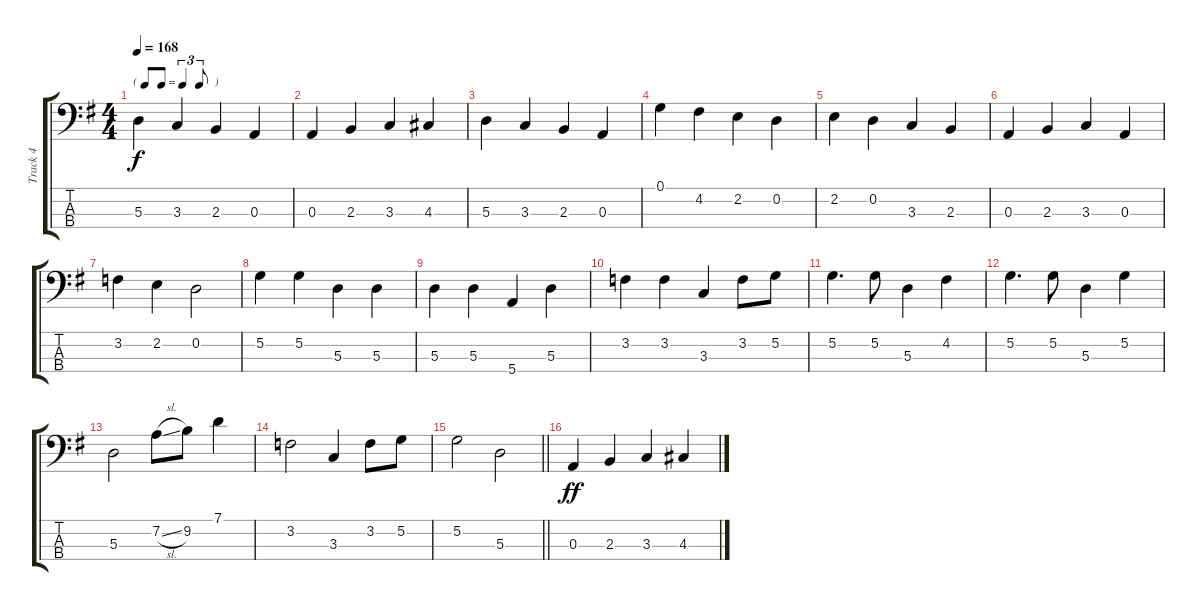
\track ("Track 4" "Track 4") {instrument electricbassfinger}
\staff {score tabs}
\tuning (G2 D2 A1 E1) {hide}
\ts (4 4)
\tf triplet8th
\tempo 168
\clef f4
\ks g
5.3.4{dy f} 3.3.4 2.3.4 0.3.4 |
0.3.4 2.3.4 3.3.4 4.3.4 |
5.3.4 3.3.4 2.3.4 0.3.4 |
0.1.4 4.2.4 2.2.4 0.2.4 |
2.2.4 0.2.4 3.3.4 2.3.4 |
0.3.4 2.3.4 3.3.4 0.3.4 |
3.2.4 2.2.4 0.2.2 |
5.2.4 5.2.4 5.3.4 5.3.4 |
5.3.4 5.3.4 5.4.4 5.3.4 |
3.2.4 3.2.4 3.3.4 3.2.8 5.2.8 |
5.2.4{d} 5.2.8 5.3.4 4.2.4 |
5.2.4{d} 5.2.8 5.3.4 5.2.4 |
5.3.2 7.2{sl}.8 9.2.8 7.1.4 |
3.2.2 3.3.4 3.2.8 5.2.8 |
\barLineRight lightlight
5.2.2 5.3.2 |
0.3.4{dy ff} 2.3.4 3.3.4 4.3.4
